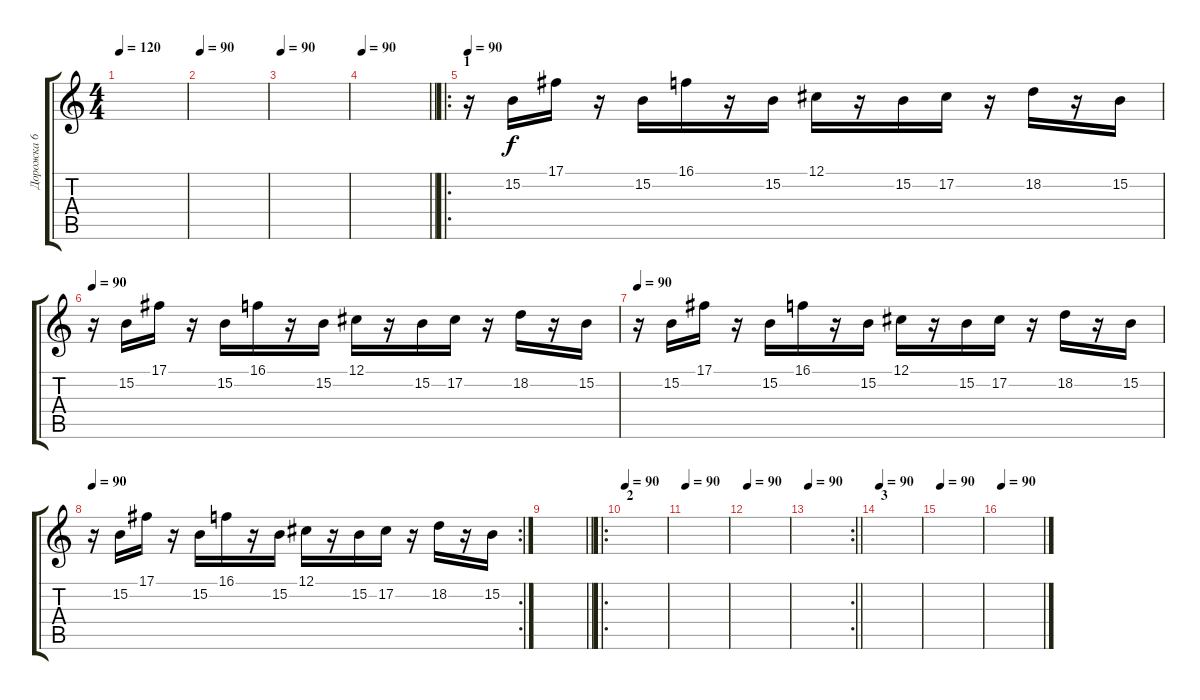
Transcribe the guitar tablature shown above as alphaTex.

\track ("Дорожка 6" "Дорожка 6") {solo instrument lead2sawtooth}
\staff {score tabs}
\tuning (Db4 Ab3 E3 B2 Gb2 Db2) {hide}
\ts (4 4)
\tempo 120
\tempo 90
\tempo 120
\clef g2
\ks c
|
\tempo 90
|
\tempo 90
|
\tempo 90
\barLineRight lightlight
|
\ro
\section ("" "1")
\tempo 90
r.16 15.2.16 17.1.16 r.16 15.2.16 16.1.16 r.16 15.2.16 12.1.16 r.16 15.2.16 17.2.16 r.16 18.2.16 r.16 15.2.16 |
\tempo 90
r.16 15.2.16 17.1.16 r.16 15.2.16 16.1.16 r.16 15.2.16 12.1.16 r.16 15.2.16 17.2.16 r.16 18.2.16 r.16 15.2.16 |
\tempo 90
r.16 15.2.16 17.1.16 r.16 15.2.16 16.1.16 r.16 15.2.16 12.1.16 r.16 15.2.16 17.2.16 r.16 18.2.16 r.16 15.2.16 |
\rc 2
\tempo 90
r.16 15.2.16 17.1.16 r.16 15.2.16 16.1.16 r.16 15.2.16 12.1.16 r.16 15.2.16 17.2.16 r.16 18.2.16 r.16 15.2.16 |
\barLineRight lightlight
|
\ro
\section ("" "2")
\tempo 90
|
\tempo 90
|
\tempo 90
|
\rc 2
\tempo 90
\barLineRight lightlight
|
\section ("" "3")
\tempo 90
|
\tempo 90
|
\tempo 90
